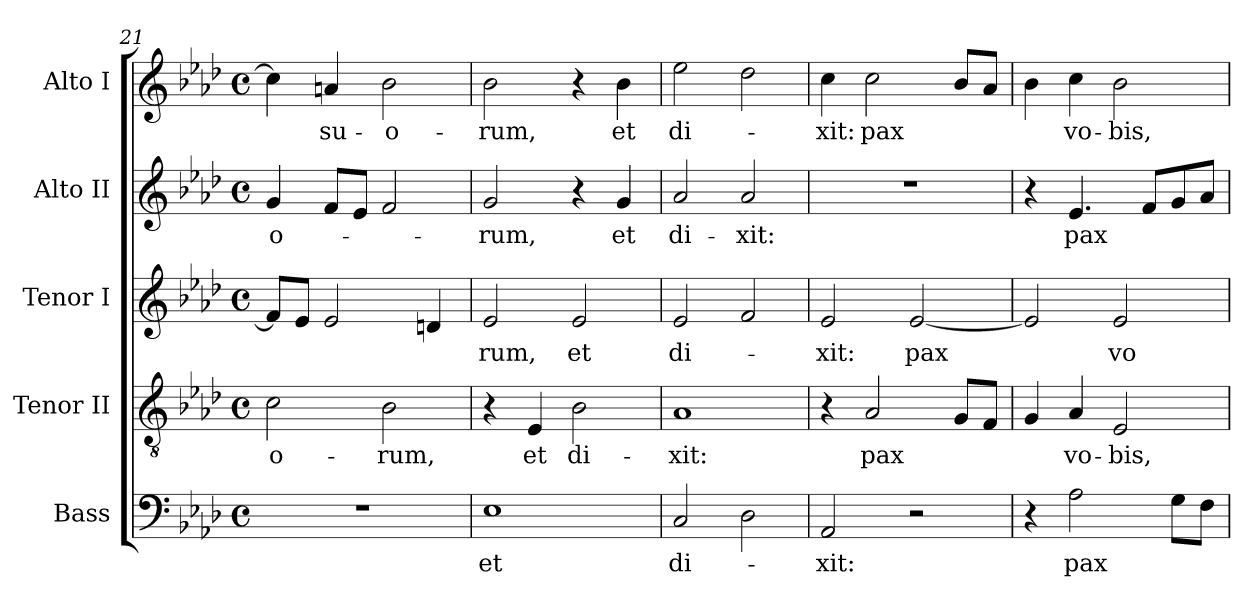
**kern	**text	**kern	**text	**kern	**text	**kern	**text	**kern	**text
*part5	*part5	*part4	*part4	*part3	*part3	*part2	*part2	*part1	*part1
*staff5	*staff5	*staff4	*staff4	*staff3	*staff3	*staff2	*staff2	*staff1	*staff1
*I"Bass	*	*I"Tenor II	*	*I"Tenor I	*	*I"Alto II	*	*I"Alto I	*
!!LO:PB:g=z
*clefF4	*	*clefGv2	*	*clefG2	*	*clefG2	*	*clefG2	*
*	*	*ITrd7c12	*	*	*	*	*	*	*
*k[b-e-a-d-]	*	*k[b-e-a-d-]	*	*k[b-e-a-d-]	*	*k[b-e-a-d-]	*	*k[b-e-a-d-]	*
*A-:	*	*A-:	*	*A-:	*	*A-:	*	*A-:	*
*M4/4	*	*M4/4	*	*M4/4	*	*M4/4	*	*M4/4	*
*met(c)	*	*met(c)	*	*met(c)	*	*met(c)	*	*met(c)	*
=21	=21	=21	=21	=21	=21	=21	=21	=21	=21
!	!	!	!LO:LY:b:color=#000000	!	!	!	!	!	!
!	!	!	!	!	!	!	!LO:LY:b:color=#000000	!	!
1r	.	2Ci\	-o-	8fi/L]	.	4gi/	-o-	4cci\]	.
.	.	.	.	8e-i/J	.	.	.	.	.
!	!	!	!	!	!	!	!	!	!LO:LY:b:color=#000000
.	.	.	.	2e-i/	.	8fi/L	.	4ani/	su-
.	.	.	.	.	.	8e-i/J	.	.	.
!	!	!	!LO:LY:b:color=#000000	!	!	!	!	!	!
!	!	!	!	!	!	!	!	!	!LO:LY:b:color=#000000
.	.	2BB-i\	-rum,	.	.	2fi/	.	2b-i\	-o-
.	.	.	.	4dni/	.	.	.	.	.
=22	=22	=22	=22	=22	=22	=22	=22	=22	=22
!	!LO:LY:b:color=#000000	!	!	!	!	!	!	!	!
!	!	!	!	!	!LO:LY:b:color=#000000	!	!	!	!
!	!	!	!	!	!	!	!LO:LY:b:color=#000000	!	!
!	!	!	!	!	!	!	!	!	!LO:LY:b:color=#000000
1E-i	et	4r	.	2e-i/	-rum,	2gi/	-rum,	2b-i\	-rum,
!	!	!	!LO:LY:b:color=#000000	!	!	!	!	!	!
.	.	4EE-i/	et	.	.	.	.	.	.
!	!	!	!LO:LY:b:color=#000000	!	!	!	!	!	!
!	!	!	!	!	!LO:LY:b:color=#000000	!	!	!	!
.	.	2BB-i\	di-	2e-i/	et	4r	.	4r	.
!	!	!	!	!	!	!	!LO:LY:b:color=#000000	!	!
!	!	!	!	!	!	!	!	!	!LO:LY:b:color=#000000
.	.	.	.	.	.	4gi/	et	4b-i\	et
=23	=23	=23	=23	=23	=23	=23	=23	=23	=23
!	!LO:LY:b:color=#000000	!	!	!	!	!	!	!	!
!	!	!	!LO:LY:b:color=#000000	!	!	!	!	!	!
!	!	!	!	!	!LO:LY:b:color=#000000	!	!	!	!
!	!	!	!	!	!	!	!LO:LY:b:color=#000000	!	!
!	!	!	!	!	!	!	!	!	!LO:LY:b:color=#000000
2Ci/	di-	1AA-i	-xit:	2e-i/	di-	2a-i/	di-	2ee-i\	di-
!	!	!	!	!	!	!	!LO:LY:b:color=#000000	!	!
2D-i\	.	.	.	2fi/	.	2a-i/	-xit:	2dd-i\	.
=24	=24	=24	=24	=24	=24	=24	=24	=24	=24
!	!LO:LY:b:color=#000000	!	!	!	!	!	!	!	!
!	!	!	!	!	!LO:LY:b:color=#000000	!	!	!	!
!	!	!	!	!	!	!	!	!	!LO:LY:b:color=#000000
2AA-i/	-xit:	4r	.	2e-i/	-xit:	1r	.	4cci\	-xit:
!	!	!	!LO:LY:b:color=#000000	!	!	!	!	!	!
!	!	!	!	!	!	!	!	!	!LO:LY:b:color=#000000
.	.	2AA-i/	pax	.	.	.	.	2cci\	pax
!	!	!	!	!	!LO:LY:b:color=#000000	!	!	!	!
2r	.	.	.	[<2e-i/	pax	.	.	.	.
.	.	8GGi/L	.	.	.	.	.	8b-i/L	.
.	.	8FFi/J	.	.	.	.	.	8a-i/J	.
=25	=25	=25	=25	=25	=25	=25	=25	=25	=25
4r	.	4GGi/	.	2e-i/]	.	4r	.	4b-i\	.
!	!LO:LY:b:color=#000000	!	!	!	!	!	!	!	!
!	!	!	!LO:LY:b:color=#000000	!	!	!	!	!	!
!	!	!	!	!	!	!	!LO:LY:b:color=#000000	!	!
!	!	!	!	!	!	!	!	!	!LO:LY:b:color=#000000
2A-i\	pax	4AA-i/	vo-	.	.	4.e-i/	pax	4cci\	vo-
!	!	!	!LO:LY:b:color=#000000	!	!	!	!	!	!
!	!	!	!	!	!LO:LY:b:color=#000000	!	!	!	!
!	!	!	!	!	!	!	!	!	!LO:LY:b:color=#000000
.	.	2EE-i/	-bis,	2e-i/	vo-	.	.	2b-i\	-bis,
.	.	.	.	.	.	8fi/L	.	.	.
8Gi\L	.	.	.	.	.	8gi/	.	.	.
8Fi\J	.	.	.	.	.	8a-i/J	.	.	.
=	=	=	=	=	=	=	=	=	=
*-	*-	*-	*-	*-	*-	*-	*-	*-	*-
